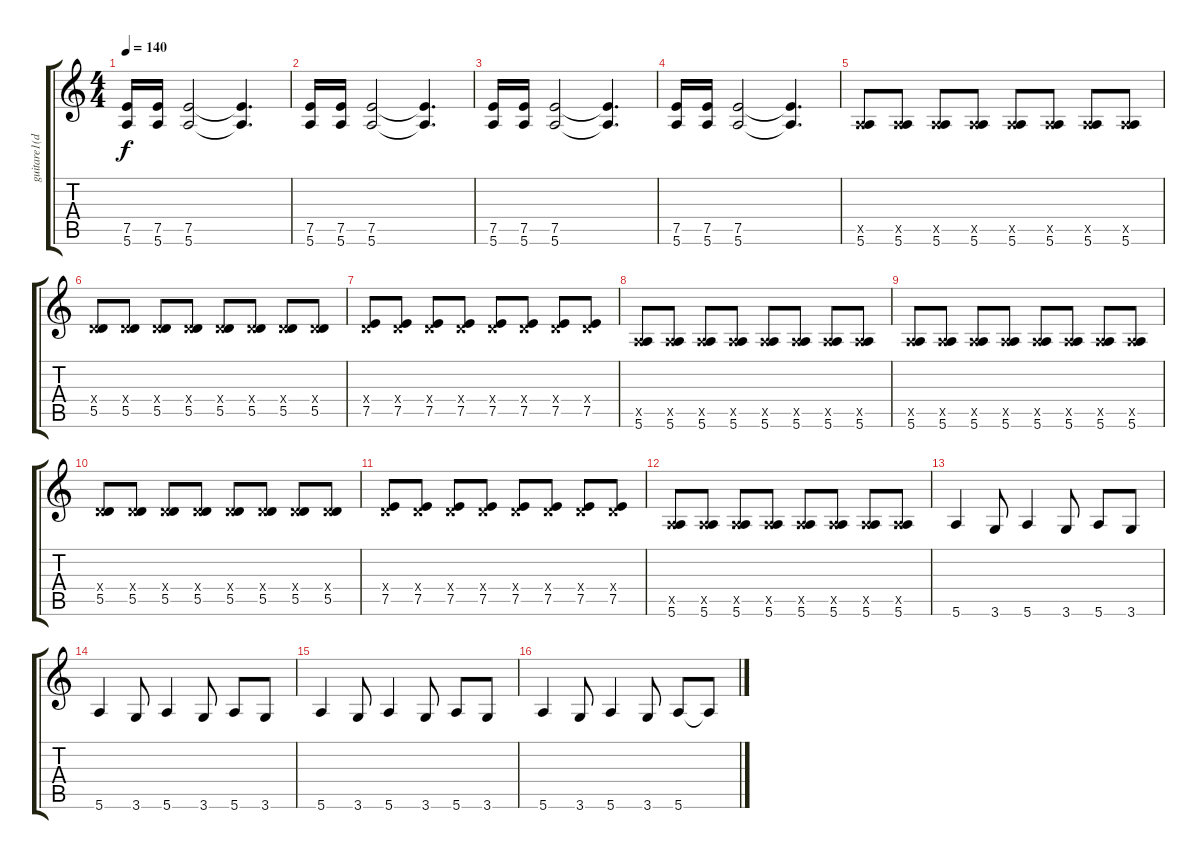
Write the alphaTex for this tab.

\track ("guitare1(dave)" "guitare1(d") {instrument distortionguitar}
\staff {score tabs}
\tuning (E4 B3 G3 D3 A2 E2) {hide}
\ts (4 4)
\tempo 140
\clef g2
\ks c
(7.5 5.6).16{dy f} (7.5 5.6).16 (7.5 5.6).2 (7.5{t} 5.6{t}).4{d} |
(7.5 5.6).16 (7.5 5.6).16 (7.5 5.6).2 (7.5{t} 5.6{t}).4{d} |
(7.5 5.6).16 (7.5 5.6).16 (7.5 5.6).2 (7.5{t} 5.6{t}).4{d} |
(7.5 5.6).16 (7.5 5.6).16 (7.5 5.6).2 (7.5{t} 5.6{t}).4{d} |
(0.5{x} 5.6).8 (0.5{x} 5.6).8 (0.5{x} 5.6).8 (0.5{x} 5.6).8 (0.5{x} 5.6).8 (0.5{x} 5.6).8 (0.5{x} 5.6).8 (0.5{x} 5.6).8 |
(0.4{x} 5.5).8 (0.4{x} 5.5).8 (0.4{x} 5.5).8 (0.4{x} 5.5).8 (0.4{x} 5.5).8 (0.4{x} 5.5).8 (0.4{x} 5.5).8 (0.4{x} 5.5).8 |
(0.4{x} 7.5).8 (0.4{x} 7.5).8 (0.4{x} 7.5).8 (0.4{x} 7.5).8 (0.4{x} 7.5).8 (0.4{x} 7.5).8 (0.4{x} 7.5).8 (0.4{x} 7.5).8 |
(0.5{x} 5.6).8 (0.5{x} 5.6).8 (0.5{x} 5.6).8 (0.5{x} 5.6).8 (0.5{x} 5.6).8 (0.5{x} 5.6).8 (0.5{x} 5.6).8 (0.5{x} 5.6).8 |
(0.5{x} 5.6).8 (0.5{x} 5.6).8 (0.5{x} 5.6).8 (0.5{x} 5.6).8 (0.5{x} 5.6).8 (0.5{x} 5.6).8 (0.5{x} 5.6).8 (0.5{x} 5.6).8 |
(0.4{x} 5.5).8 (0.4{x} 5.5).8 (0.4{x} 5.5).8 (0.4{x} 5.5).8 (0.4{x} 5.5).8 (0.4{x} 5.5).8 (0.4{x} 5.5).8 (0.4{x} 5.5).8 |
(0.4{x} 7.5).8 (0.4{x} 7.5).8 (0.4{x} 7.5).8 (0.4{x} 7.5).8 (0.4{x} 7.5).8 (0.4{x} 7.5).8 (0.4{x} 7.5).8 (0.4{x} 7.5).8 |
(0.5{x} 5.6).8 (0.5{x} 5.6).8 (0.5{x} 5.6).8 (0.5{x} 5.6).8 (0.5{x} 5.6).8 (0.5{x} 5.6).8 (0.5{x} 5.6).8 (0.5{x} 5.6).8 |
5.6.4 3.6.8 5.6.4 3.6.8 5.6.8 3.6.8 |
5.6.4 3.6.8 5.6.4 3.6.8 5.6.8 3.6.8 |
5.6.4 3.6.8 5.6.4 3.6.8 5.6.8 3.6.8 |
5.6.4 3.6.8 5.6.4 3.6.8 5.6.8 5.6{t}.8
